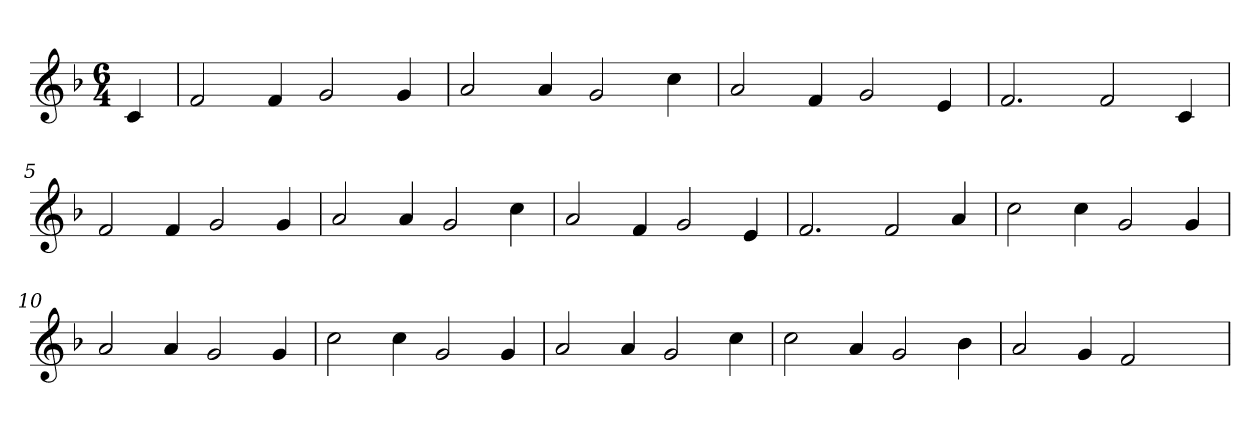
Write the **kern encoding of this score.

**kern
*part1
*staff1
*clefG2
*k[b-]
*F:
*M6/4
=
4c
=1
2f
4f
2g
4g
=2
2a
4a
2g
4cc
=3
2a
4f
2g
4e
=4
2.f
2f
4c
=5
2f
4f
2g
4g
=6
2a
4a
2g
4cc
=7
2a
4f
2g
4e
=8
2.f
2f
4a
=9
2cc
4cc
2g
4g
=10
2a
4a
2g
4g
=11
2cc
4cc
2g
4g
=12
2a
4a
2g
4cc
=13
2cc
4a
2g
4b-
=14
2a
4g
2f
4ryy
=
*-
